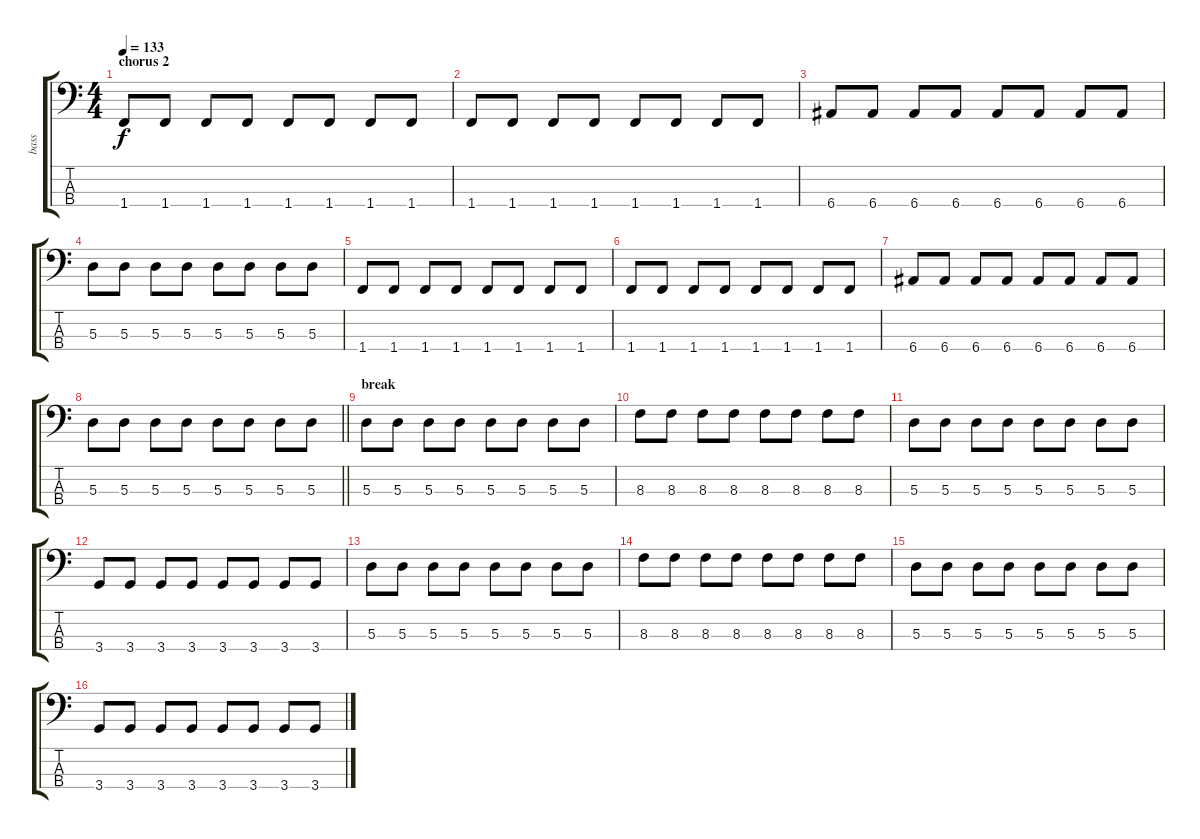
\track ("bass " "bass ") {instrument electricbassfinger}
\staff {score tabs}
\tuning (G2 D2 A1 E1) {hide}
\ts (4 4)
\section ("" "chorus 2")
\tempo 133
\clef f4
\ks c
1.4.8{dy f} 1.4.8 1.4.8 1.4.8 1.4.8 1.4.8 1.4.8 1.4.8 |
1.4.8 1.4.8 1.4.8 1.4.8 1.4.8 1.4.8 1.4.8 1.4.8 |
6.4.8 6.4.8 6.4.8 6.4.8 6.4.8 6.4.8 6.4.8 6.4.8 |
5.3.8 5.3.8 5.3.8 5.3.8 5.3.8 5.3.8 5.3.8 5.3.8 |
1.4.8 1.4.8 1.4.8 1.4.8 1.4.8 1.4.8 1.4.8 1.4.8 |
1.4.8 1.4.8 1.4.8 1.4.8 1.4.8 1.4.8 1.4.8 1.4.8 |
6.4.8 6.4.8 6.4.8 6.4.8 6.4.8 6.4.8 6.4.8 6.4.8 |
\barLineRight lightlight
5.3.8 5.3.8 5.3.8 5.3.8 5.3.8 5.3.8 5.3.8 5.3.8 |
\section ("" "break")
5.3.8 5.3.8 5.3.8 5.3.8 5.3.8 5.3.8 5.3.8 5.3.8 |
8.3.8 8.3.8 8.3.8 8.3.8 8.3.8 8.3.8 8.3.8 8.3.8 |
5.3.8 5.3.8 5.3.8 5.3.8 5.3.8 5.3.8 5.3.8 5.3.8 |
3.4.8 3.4.8 3.4.8 3.4.8 3.4.8 3.4.8 3.4.8 3.4.8 |
5.3.8 5.3.8 5.3.8 5.3.8 5.3.8 5.3.8 5.3.8 5.3.8 |
8.3.8 8.3.8 8.3.8 8.3.8 8.3.8 8.3.8 8.3.8 8.3.8 |
5.3.8 5.3.8 5.3.8 5.3.8 5.3.8 5.3.8 5.3.8 5.3.8 |
3.4.8 3.4.8 3.4.8 3.4.8 3.4.8 3.4.8 3.4.8 3.4.8
